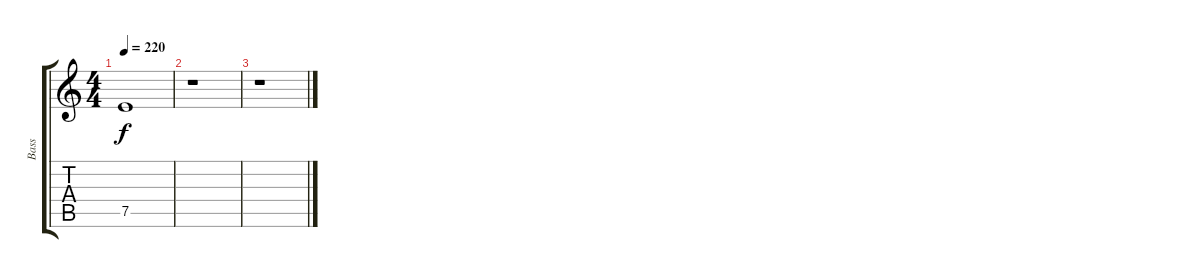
\track ("Bass" "Bass") {instrument electricbasspick}
\staff {score tabs}
\tuning (E4 B3 G3 D3 A2 E2) {hide}
\ts (4 4)
\tempo 220
\clef g2
\ks c
7.5.1{dy f} |
r.1 |
r.1
